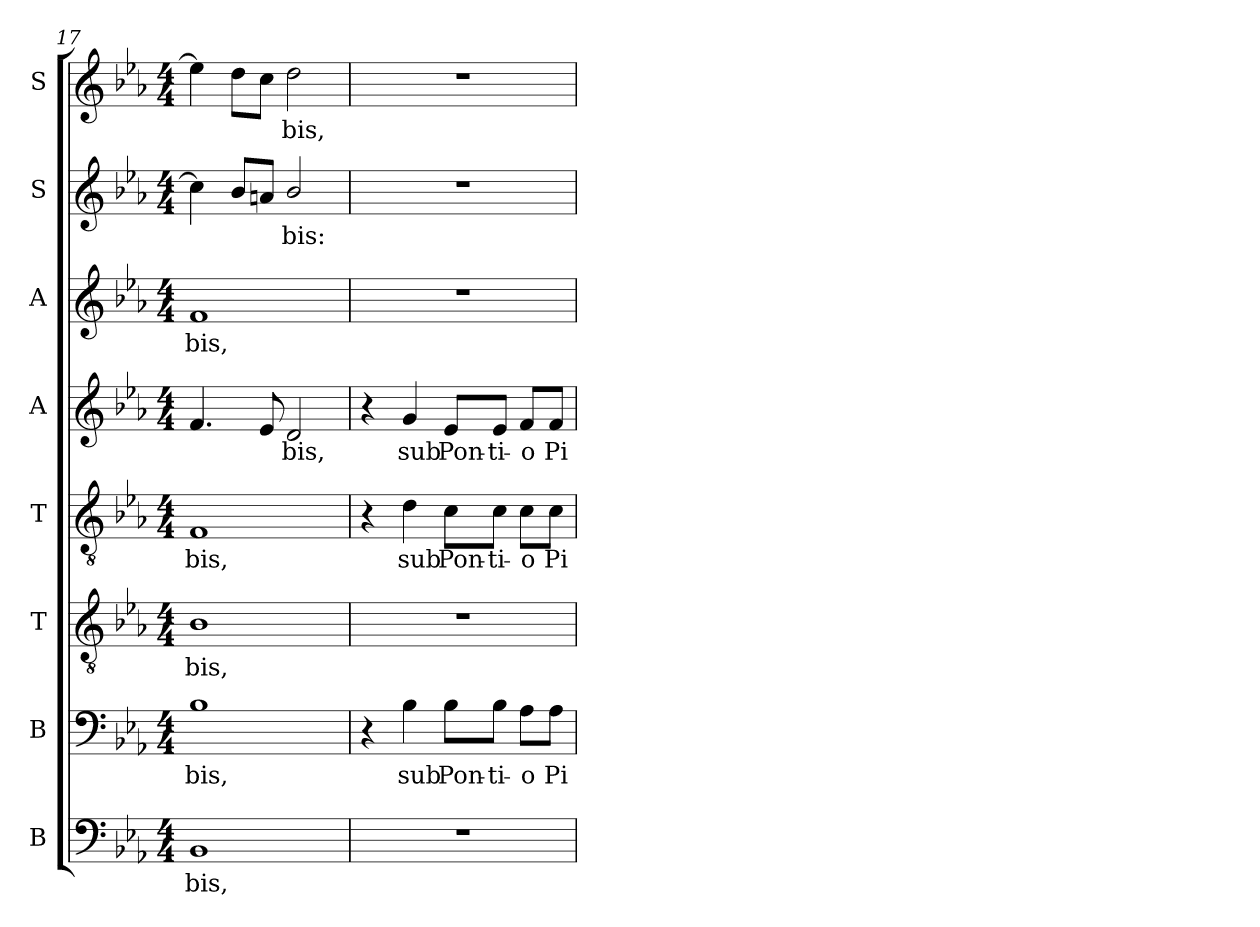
**kern	**text	**kern	**text	**kern	**text	**kern	**text	**kern	**text	**kern	**text	**kern	**text	**kern	**text
*part8	*part8	*part7	*part7	*part6	*part6	*part5	*part5	*part4	*part4	*part3	*part3	*part2	*part2	*part1	*part1
*staff8	*staff8	*staff7	*staff7	*staff6	*staff6	*staff5	*staff5	*staff4	*staff4	*staff3	*staff3	*staff2	*staff2	*staff1	*staff1
*I"B	*	*I"B	*	*I"T	*	*I"T	*	*I"A	*	*I"A	*	*I"S	*	*I"S	*
*I'B.	*	*I'B.	*	*I'T.	*	*I'T.	*	*I'A.	*	*I'A.	*	*I'S.	*	*I'S.	*
!!LO:LB:g=z
*clefF4	*	*clefF4	*	*clefGv2	*	*clefGv2	*	*clefG2	*	*clefG2	*	*clefG2	*	*clefG2	*
*	*	*	*	*ITrd7c12	*	*ITrd7c12	*	*	*	*	*	*	*	*	*
*k[b-e-a-]	*	*k[b-e-a-]	*	*k[b-e-a-]	*	*k[b-e-a-]	*	*k[b-e-a-]	*	*k[b-e-a-]	*	*k[b-e-a-]	*	*k[b-e-a-]	*
*E-:	*	*E-:	*	*E-:	*	*E-:	*	*E-:	*	*E-:	*	*E-:	*	*E-:	*
*M4/4	*	*M4/4	*	*M4/4	*	*M4/4	*	*M4/4	*	*M4/4	*	*M4/4	*	*M4/4	*
=17	=17	=17	=17	=17	=17	=17	=17	=17	=17	=17	=17	=17	=17	=17	=17
!	!LO:LY:b:color=#000000	!	!	!	!	!	!	!	!	!	!	!	!	!	!
!	!	!	!LO:LY:b:color=#000000	!	!	!	!	!	!	!	!	!	!	!	!
!	!	!	!	!	!LO:LY:b:color=#000000	!	!	!	!	!	!	!	!	!	!
!	!	!	!	!	!	!	!LO:LY:b:color=#000000	!	!	!	!	!	!	!	!
!	!	!	!	!	!	!	!	!	!	!	!LO:LY:b:color=#000000	!	!	!	!
1BB-i	-bis,	1B-i	-bis,	1BB-i	-bis,	1FFi	-bis,	4.fi/	.	1fi	-bis,	4cci\]	.	4ee-i\]	.
.	.	.	.	.	.	.	.	.	.	.	.	8b-i/L	.	8ddi\L	.
.	.	.	.	.	.	.	.	8e-i/	.	.	.	8ani/J	.	8cci\J	.
!	!	!	!	!	!	!	!	!	!LO:LY:b:color=#000000	!	!	!	!	!	!
!	!	!	!	!	!	!	!	!	!	!	!	!	!LO:LY:b:color=#000000	!	!
!	!	!	!	!	!	!	!	!	!	!	!	!	!	!	!LO:LY:b:color=#000000
.	.	.	.	.	.	.	.	2di/	-bis,	.	.	2b-i/	-bis:	2ddi\	-bis,
=18	=18	=18	=18	=18	=18	=18	=18	=18	=18	=18	=18	=18	=18	=18	=18
1r	.	4r	.	1r	.	4r	.	4r	.	1r	.	1r	.	1r	.
!	!	!	!LO:LY:b:color=#000000	!	!	!	!	!	!	!	!	!	!	!	!
!	!	!	!	!	!	!	!LO:LY:b:color=#000000	!	!	!	!	!	!	!	!
!	!	!	!	!	!	!	!	!	!LO:LY:b:color=#000000	!	!	!	!	!	!
.	.	4B-i\	sub	.	.	4Di\	sub	4gi/	sub	.	.	.	.	.	.
!	!	!	!LO:LY:b:color=#000000	!	!	!	!	!	!	!	!	!	!	!	!
!	!	!	!	!	!	!	!LO:LY:b:color=#000000	!	!	!	!	!	!	!	!
!	!	!	!	!	!	!	!	!	!LO:LY:b:color=#000000	!	!	!	!	!	!
.	.	8B-i\L	Pon-	.	.	8Ci\L	Pon-	8e-i/L	Pon-	.	.	.	.	.	.
!	!	!	!LO:LY:b:color=#000000	!	!	!	!	!	!	!	!	!	!	!	!
!	!	!	!	!	!	!	!LO:LY:b:color=#000000	!	!	!	!	!	!	!	!
!	!	!	!	!	!	!	!	!	!LO:LY:b:color=#000000	!	!	!	!	!	!
.	.	8B-i\J	-ti-	.	.	8Ci\J	-ti-	8e-i/J	-ti-	.	.	.	.	.	.
!	!	!	!LO:LY:b:color=#000000	!	!	!	!	!	!	!	!	!	!	!	!
!	!	!	!	!	!	!	!LO:LY:b:color=#000000	!	!	!	!	!	!	!	!
!	!	!	!	!	!	!	!	!	!LO:LY:b:color=#000000	!	!	!	!	!	!
.	.	8A-i\L	-o	.	.	8Ci\L	-o	8fi/L	-o	.	.	.	.	.	.
!	!	!	!LO:LY:b:color=#000000	!	!	!	!	!	!	!	!	!	!	!	!
!	!	!	!	!	!	!	!LO:LY:b:color=#000000	!	!	!	!	!	!	!	!
!	!	!	!	!	!	!	!	!	!LO:LY:b:color=#000000	!	!	!	!	!	!
.	.	8A-i\J	Pi-	.	.	8Ci\J	Pi-	8fi/J	Pi-	.	.	.	.	.	.
=	=	=	=	=	=	=	=	=	=	=	=	=	=	=	=
*-	*-	*-	*-	*-	*-	*-	*-	*-	*-	*-	*-	*-	*-	*-	*-
